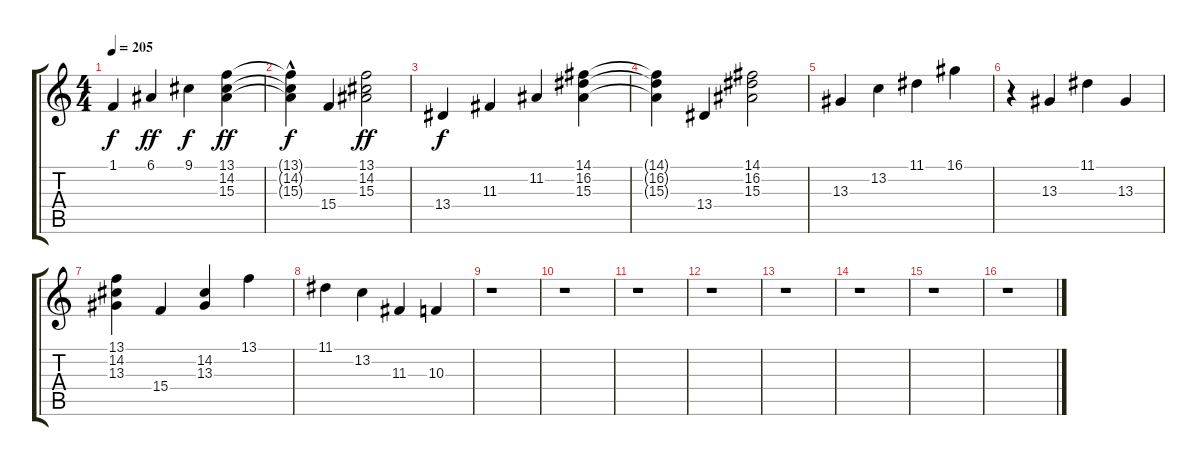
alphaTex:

\track "" {instrument acousticgrandpiano}
\staff {score tabs}
\tuning (E4 B3 G3 D3 A2 E2) {hide}
\ts (4 4)
\tempo 205
\clef g2
\ks c
1.1.4{dy f} 6.1.4{dy ff} 9.1.4{dy f} (13.1 14.2 15.3).4{dy ff} |
(13.1{hac t} 14.2{hac t} 15.3{hac t}).4{dy f} 15.4.4 (13.1 14.2 15.3).2{dy ff} |
13.4.4{dy f} 11.3.4 11.2.4 (14.1 16.2 15.3).4 |
(14.1{t} 16.2{t} 15.3{t}).4 13.4.4 (14.1 16.2 15.3).2 |
13.3.4 13.2.4 11.1.4 16.1.4 |
r.4 13.3.4 11.1.4 13.3.4 |
(13.1 14.2 13.3).4 15.4.4 (14.2 13.3).4 13.1.4 |
11.1.4 13.2.4 11.3.4 10.3.4 |
r.1 |
r.1 |
r.1 |
r.1 |
r.1 |
r.1 |
r.1 |
r.1
